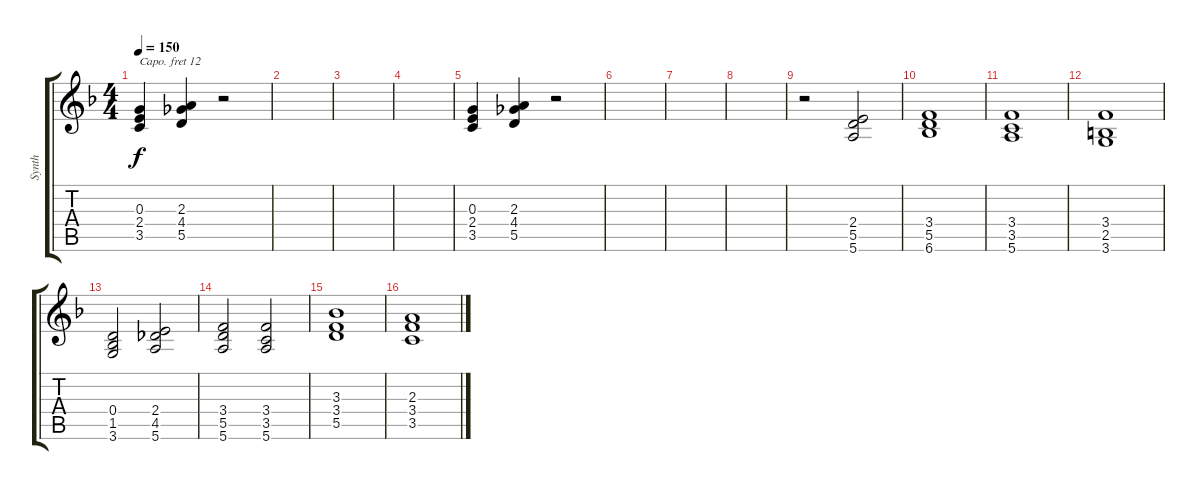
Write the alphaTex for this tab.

\track ("Synth" "Synth") {instrument lead5charang}
\staff {score tabs}
\capo 12
\tuning (E4 B3 G3 D3 A2 E2) {hide}
\ts (4 4)
\tempo 150
\clef g2
\ks f
(0.3 2.4 3.5).4{dy f volume 8 instrument distortionguitar} (2.3 4.4 5.5).4 r.2 |
|
|
|
(0.3 2.4 3.5).4 (2.3 4.4 5.5).4 r.2 |
|
|
|
r.2 (2.4 5.5 5.6).2{volume 7 instrument pad2warm} |
(3.4 5.5 6.6).1 |
(3.4 3.5 5.6).1 |
(3.4 2.5 3.6).1 |
(0.4 1.5 3.6).2 (2.4 4.5 5.6).2 |
(3.4 5.5 5.6).2 (3.4 3.5 5.6).2 |
(3.3 3.4 5.5).1 |
(2.3 3.4 3.5).1
